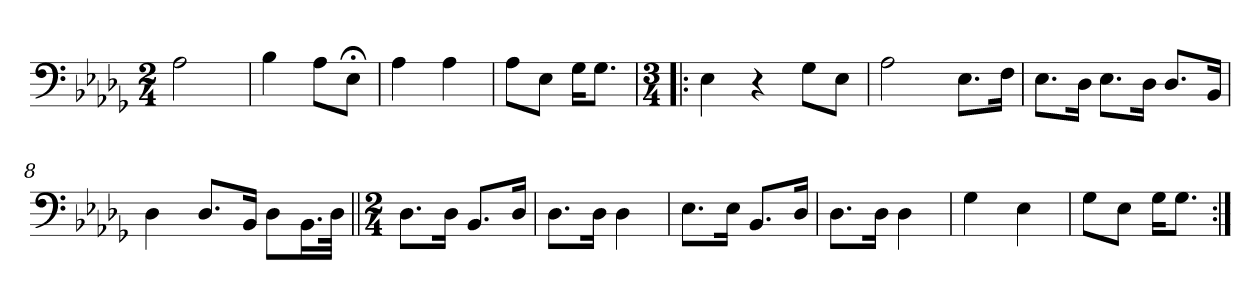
**kern
*part1
*staff1
*clefF4
*k[b-e-a-d-g-]
*M2/4
=1
2A-\
=2
4B-\
8A-\L
8E-;<\J
=3
4A-\
4A-\
=4
8A-\L
8E-\J
16G-\KL
8.G-\J
=5!|:
*M3/4
4E-\
4r
8G-\L
8E-\J
=6
2A-\
8.E-\L
16F\Jk
=7
8.E-\L
16D-\Jk
8.E-\L
16D-\Jk
8.D-/L
16BB-/Jk
=8
4D-\
8.D-/L
16BB-/Jk
8D-\L
16.BB-\L
32D-\JJk
=9||
*M2/4
8.D-\L
16D-\Jk
8.BB-/L
16D-/Jk
=10
8.D-\L
16D-\Jk
4D-\
=11
8.E-\L
16E-\Jk
8.BB-/L
16D-/Jk
=12
8.D-\L
16D-\Jk
4D-\
=13
4G-\
4E-\
=14
8G-\L
8E-\J
16G-\KL
8.G-\J
=:|!
*-
